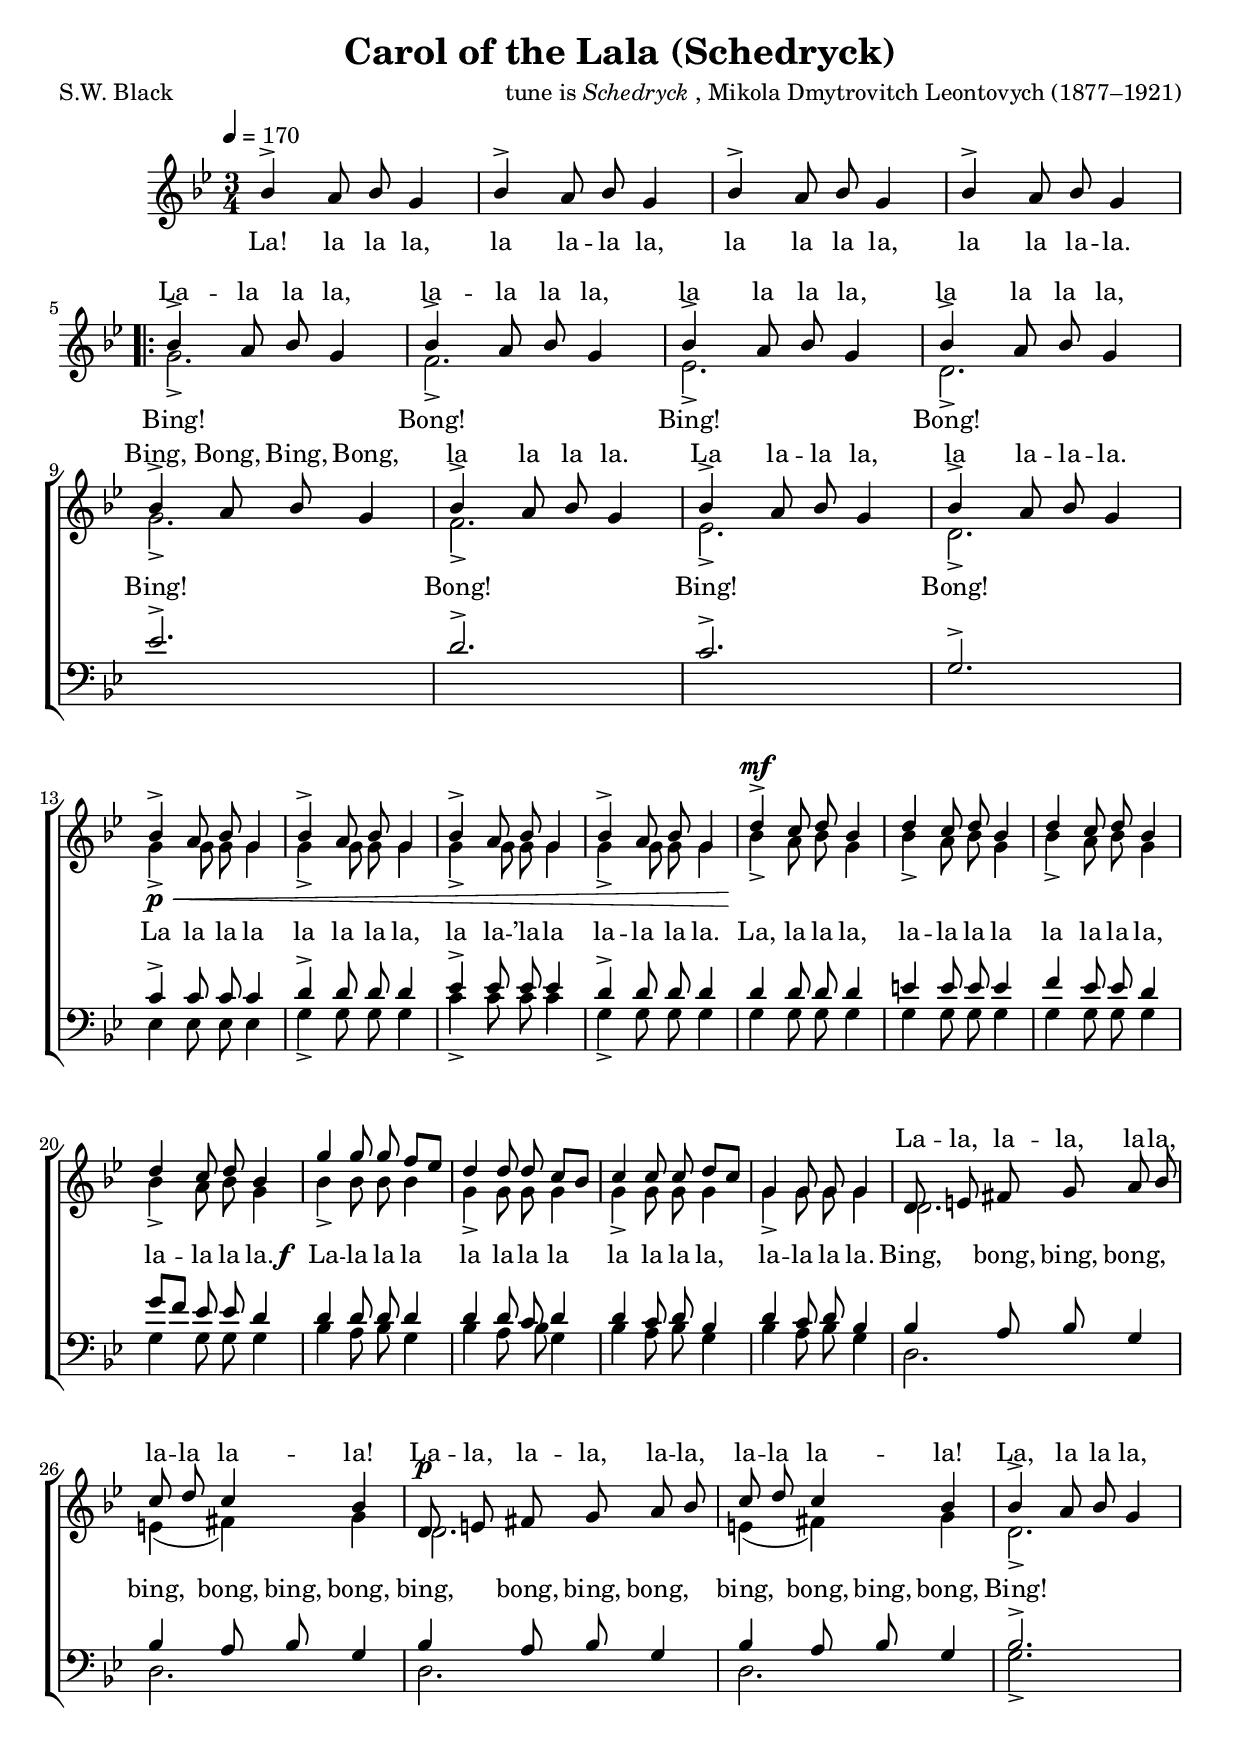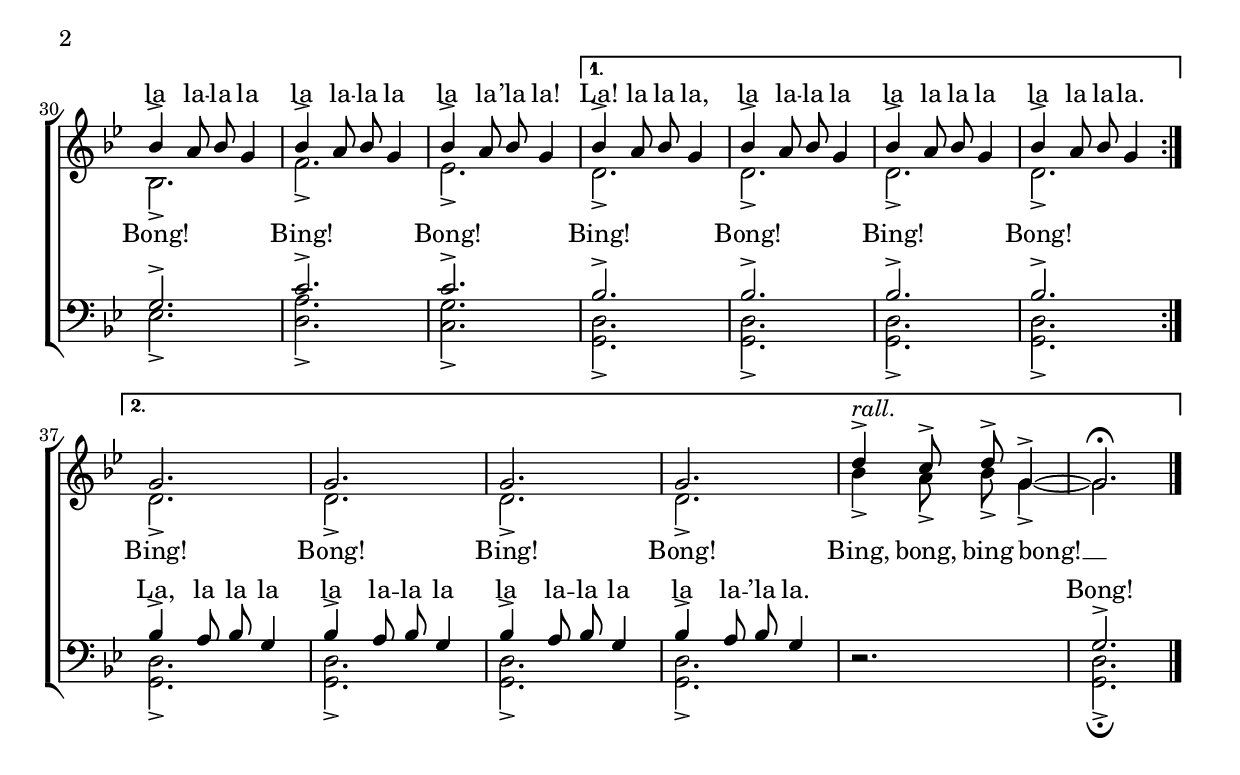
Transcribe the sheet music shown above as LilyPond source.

\version "2.14.2"
\include "util.ly"
\header {
  title = "Carol of the Lala (Schedryck)"
  % The lyrics for "Carol of the Bells" is under Copyright in the United States

  poet = "S.W. Black"
  composer = \markup{tune is \italic{Schedryck}, Mikola Dmytrovitch Leontovych (1877–1921)}
  %tagline = \markup { "from" \italic {HymnsAndCarolsOfChristmas.com}}
}

global = {
  \key bes \major
  \time 3/4
  \autoBeamOff
  %\override DynamicLineSpanner #'staff-padding = #0.0
  %\override DynamicLineSpanner #'Y-extent = #'(-0.5 . 0.5)
}

sopMusic = \relative c'' {
  \tempo 4 = 170
  bes4-> a8 bes g4 |
  bes4-> a8 bes g4 |
  bes4-> a8 bes g4 |
  bes4-> a8 bes g4 | \break
  \repeat volta 2 {
    
    bes4-> a8 bes g4 |
    bes4-> a8 bes g4 |
    bes4-> a8 bes g4 |
    bes4-> a8 bes g4 | \break
    
    bes4-> a8 bes g4 |
    bes4-> a8 bes g4 |
    bes4-> a8 bes g4 |
    bes4-> a8 bes g4 | \break
    
    bes4->\p\< a8 bes g4
    bes4-> a8 bes g4 |
    bes4-> a8 bes g4 |
    bes4-> a8 bes g4 |
    
    d'4->^\mf c8 d bes4 |
    d4 c8 d bes4 |
    d4 c8 d bes4 |
    d4 c8 d bes4 |
    
    % 4th System
    g'4 g8 g f[ ees] |
    d4 d8 d c[ bes] |
    c4 c8 c d[ c] |
    
    g4 g8 g g4 |
    d8 e fis g a bes |
    c d c4 bes |
    
    d,8^\p e fis g a bes |
    c d c4 bes |
    
    %third page
    bes4-> a8 bes g4 |
    bes4-> a8 bes g4 |
    bes4-> a8 bes g4 |
    bes4-> a8 bes g4 |
  }
  \alternative {
    {
      bes4-> a8 bes g4 | 
      bes4-> a8 bes g4 | 
      bes4-> a8 bes g4 | 
      bes4-> a8 bes g4 | \break
    }
    {
      g2. |
      g |
      g |
      g |
      d'4->^\markup\italic"rall." c8-> d-> g,4->~ |
      g2.\fermata \bar "|."
    }
  }
}
sopWordsBelow = \lyricmode {
  La! la  la  la, la la -- la la,
  la la la la, la la la -- la.
  
}
sopWords = \lyricmode {
  \repeat unfold 16 { \skip 1 }
  La -- la la la, la -- la la la,
  la la la la, la la la la,
  
  Bing, Bong, Bing, Bong, la la la la.
  La la -- la la, la la -- la -- la.
  
  \repeat unfold 48 { \skip 1}
  La -- la, la -- la, la -- la, la -- la la -- la!
  La -- la, la -- la, la -- la, la -- la la -- la!
  
  La, la la la, la la -- la la
  la la -- la la la la -- ’la la!
  
  La! la la la, la la -- la la
  la la la la la la la -- la.
}

altoMusic = \relative c'' {
  s2.*4 |
  
  \repeat volta 2 {  
    g2.-> |
    f-> |
    ees-> |
    d-> |
    
    g2.-> |
    f-> |
    ees-> |
    d-> |
    
    g4-> g8 g g4 |
    g4-> g8 g g4 |
    g4-> g8 g g4 |
    g4-> g8 g g4 |
    
    bes4-> a8 bes g4 |
    bes4-> a8 bes g4 |
    bes4-> a8 bes g4 |
    bes4-> a8 bes g4 |
    
    %third system
    bes4-> bes8 bes bes4 |
    g4-> g8 g g4 |
    g4-> g8 g g4 |
    g4-> g8 g g4 |
    
    d2. |
    e4( fis) g |
    
    d2. |
    e4( fis) g |
    
    %page3
    d2.-> |
    bes-> |
    f'-> |
    ees-> |
  }
  
  \alternative {
    {
      d-> |
      d-> |
      d-> |
      d-> |
    }
    
    {
      d-> |
      d-> |
      d-> |
      d-> |
      bes'4-> a8-> bes-> g4->~ |
      g2. \bar "|."
    }
  }
}
altoWords = {
  \lyricmode {
    Bing! Bong! Bing! Bong!
    \dropLyricsV
    Bing! Bong! Bing! Bong!
    
    \set associatedVoice = "sopranos"
    La la la la la la la la,
    la la -- ’la -- la la -- la la la.
    
    La, la la la, la -- la la la
    la la la la, la -- la la la.
    \unset associatedVoice
  }
  \set stanza = \markup\dynamic"f "
  \lyricmode{
    La -- la la la la la -- la la
    la la la la, la -- la la
    \set associatedVoice = "tenors"
    la.
    
    Bing, bong, bing, bong,
    bing, bong, bing, bong,
    bing, bong, bing, bong,
    bing, bong, bing, bong,
    \unset associatedVoice
    Bing! Bong!
    Bing! Bong!
    
    Bing! Bong!
    Bing! Bong!
    
    \raiseLyrics
    Bing! Bong!
    Bing! Bong!
    Bing, bong, bing bong! __
  }
}
tenorMusic = \relative c' {
  s2.*4 |
  
  \repeat volta 2 {
    s2.*4
    
    ees2.-> |
    d-> |
    c-> |
    g-> |
    
    c4-> c8 c c4 |
    d4-> d8 d d4 |
    ees4-> ees8 ees ees4 |
    d4-> d8 d d4 |
    
    d4 d8 d d4 |
    e4 e8 e e4 |
    f4 ees8\noBeam ees d4 |
    g8[ f] ees8 ees d4 |
    
    %third system
    d4 d8 d d4 |
    d4 d8 c d4 |
    d4 c8 d bes4 |
    d4 c8 d bes4 |
    
    bes4 a8 bes g4 |
    bes4 a8 bes g4 |
    bes4 a8 bes g4 |
    bes4 a8 bes g4 |
    
    %page3
    bes2.-> |
    g-> |
    c-> |
    c-> |
  }
  \alternative {
    {
      bes-> |
      bes-> |
      bes-> |
      bes-> |
    }
    
    {
      bes4-> a8 bes g4 |
      bes4-> a8 bes g4 |
      bes4-> a8 bes g4 |
      bes4-> a8 bes g4 |
      
      s2. |
      g2.-> \bar "|."
    }
  }
}
tenorWords = \lyricmode {
  \repeat unfold 76 {\skip 1}
  La, la la la la la -- la la
  la la -- la la la la -- ’la la.
  
  Bong!
}

bassMusic = \relative c {
  s2.*4 |
  
  \repeat volta 2 {
    s2.*8
    
    ees4 ees8 ees8 ees4 |
    g4-> g8 g g4 |
    c4-> c8 c c4 |
    g4-> g8 g g4 |
    
    g4 g8 g g4 |
    g4 g8 g g4 |
    g4 g8 g g4 |
    g4 g8 g g4 |
    
    %third system
    bes4 a8 bes g4 |
    bes4 a8 bes g4 |
    bes4 a8 bes g4 |
    bes4 a8 bes g4 |
    
    d2. |
    d |
    d |
    d |
    
    %page3
    g2.-> |
    ees-> |
    <d a'>-> |
    <c g'>-> |
  }
  \alternative {
    {
      <g d'>-> |
      q-> |
      q-> |
      q-> |
    }
    {
      q-> |
      q-> |
      q-> |
      q-> |
    
      d'\rest |
      q->\fermata \bar "|."
    }
  }
}
bassWords = \lyricmode {
  \repeat unfold 52 { \skip 1 }

  \repeat unfold 4 { \skip 1 }
}

pianoRH = \relative c' {
  
}
pianoLH = \relative c' {
  
}

\score {
  <<
   \new ChoirStaff <<
    \new Staff = women <<
      \new Voice = "sopranos" { \voiceOne << \global \sopMusic >> }
      \new Voice = "altos" { \voiceTwo << \global \altoMusic >> }
    >>
   \new Staff = men <<
      \clef bass
      \new Voice = "tenors" { \voiceOne << \global \tenorMusic >> }
      \new Voice = "basses" { \voiceTwo << \global \bassMusic >> }
    >>
    \new Lyrics \with { alignAboveContext = #"women" \override VerticalAxisGroup #'nonstaff-relatedstaff-spacing = #'((basic-distance . 1))} \lyricsto "sopranos" \sopWords
    \new Lyrics = "altos"  \with { alignBelowContext = #"women" } \lyricsto "altos" \altoWords
    \context Lyrics = "altos" \lyricsto "sopranos" \sopWordsBelow
    \new Lyrics \with { alignAboveContext = #"men" \override VerticalAxisGroup #'nonstaff-relatedstaff-spacing = #'((basic-distance . 1))} \lyricsto "tenors" \tenorWords
    \new Lyrics \with { alignBelowContext = #"men" \override VerticalAxisGroup #'nonstaff-relatedstaff-spacing = #'((basic-distance . 1))} \lyricsto "basses" \bassWords
  >>
%    \new PianoStaff << \new Staff { \new Voice { \pianoRH } } \new Staff { \clef "bass" \pianoLH } >>
  >>
  \layout {
    \context {
      % Remove all empty staves
      \Staff \RemoveEmptyStaves \override VerticalAxisGroup #'remove-first = ##t
    }
  }
  
}

\score {
  \unfoldRepeats

  <<
   \new ChoirStaff <<
    \new Staff = women <<
      \new Voice = "sopranos" { \voiceOne << \global \sopMusic >> }
      \new Voice = "altos" { \voiceTwo << \global \altoMusic >> }
    >>
   \new Staff = men <<
      \clef bass
      \new Voice = "tenors" { \voiceOne << \global \tenorMusic >> }
      \new Voice = "basses" { \voiceTwo << \global \bassMusic >> }
    >>
    \new Lyrics \with { alignAboveContext = #"women" \override VerticalAxisGroup #'nonstaff-relatedstaff-spacing = #'((basic-distance . 1))} \lyricsto "sopranos" \sopWords
    \new Lyrics = "altos"  \with { alignBelowContext = #"women" } \lyricsto "altos" \altoWords
    \context Lyrics = "altos" \lyricsto "sopranos" \sopWordsBelow
    \new Lyrics \with { alignAboveContext = #"men" \override VerticalAxisGroup #'nonstaff-relatedstaff-spacing = #'((basic-distance . 1))} \lyricsto "tenors" \tenorWords
    \new Lyrics \with { alignBelowContext = #"men" \override VerticalAxisGroup #'nonstaff-relatedstaff-spacing = #'((basic-distance . 1))} \lyricsto "basses" \bassWords
  >>
%    \new PianoStaff << \new Staff { \new Voice { \pianoRH } } \new Staff { \clef "bass" \pianoLH } >>
  >>
  
  \midi {
    \tempo 4 = 170
    \set Staff.midiInstrument = "flute"
  
    \context {
      \Voice
      \remove "Dynamic_performer"
    }
  }
}

